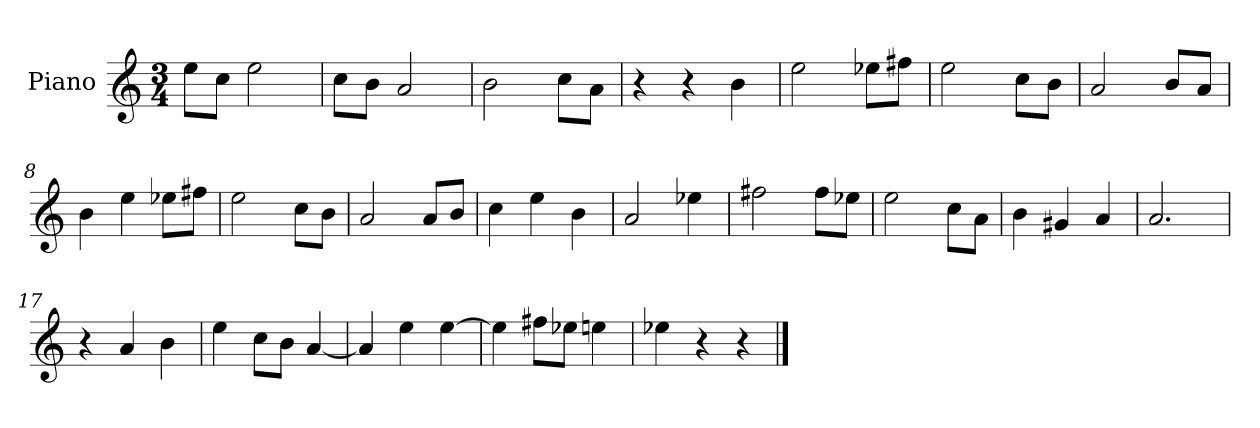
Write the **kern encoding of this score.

**kern
*part1
*staff1
*I"Piano
*I'P-no
*clefG2
*k[]
*M3/4
*MM179
=1
8ee\L
8cc\J
2ee\
=2
8cc\L
8b\J
2a/
=3
2b\
8cc\L
8a\J
=4
4r
4r
4b\
=5
2ee\
8ee-X\L
8ff#X\J
=6
2ee\
8cc\L
8b\J
=7
2a/
8b/L
8a/J
=8
4b\
4ee\
8ee-X\L
8ff#X\J
=9
2ee\
8cc\L
8b\J
=10
2a/
8a/L
8b/J
!!LO:LB:g=z
=11
4cc\
4ee\
4b\
=12
2a/
4ee-X\
=13
2ff#X\
8ff#\L
8ee-X\J
=14
2ee\
8cc\L
8a\J
=15
4b\
4g#X/
4a/
=16
2.a/
=17
4r
4a/
4b\
=18
4ee\
8cc\L
8b\J
[4a/
=19
4a/]
4ee\
[4ee\
=20
4ee\]
8ff#X\L
8ee-X\J
4een\
!!LO:LB:g=z
=21
4ee-X\
4r
4r
==
*-
